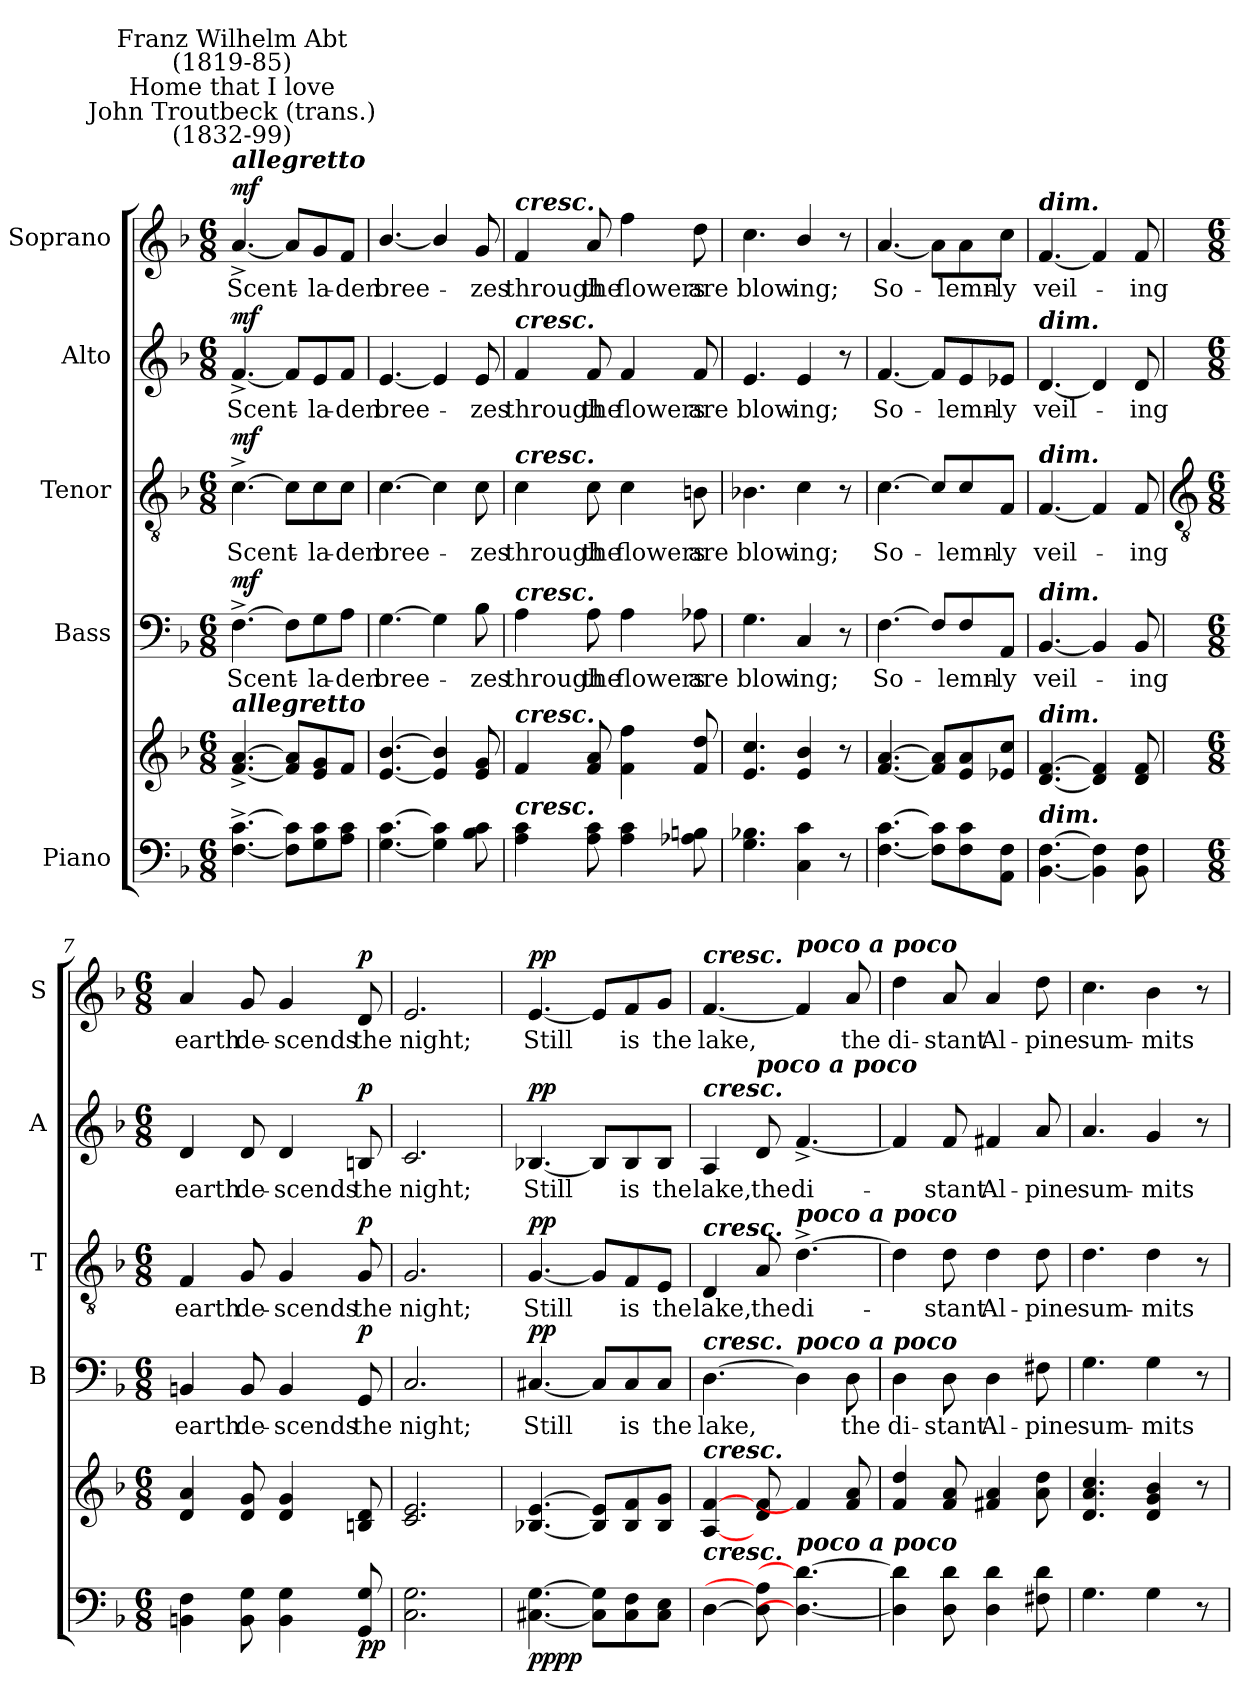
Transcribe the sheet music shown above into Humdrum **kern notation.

**kern	**kern	**dynam	**kern	**text	**dynam	**kern	**text	**dynam	**kern	**text	**dynam	**kern	**text	**dynam
*part5	*part5	*part5	*part4	*part4	*part4	*part3	*part3	*part3	*part2	*part2	*part2	*part1	*part1	*part1
*staff6	*staff5	*staff5/6	*staff4	*staff4	*staff4	*staff3	*staff3	*staff3	*staff2	*staff2	*staff2	*staff1	*staff1	*staff1
*I"Piano	*	*	*I"Bass	*	*	*I"Tenor	*	*	*I"Alto	*	*	*I"Soprano	*	*
*	*	*	*I'B	*	*	*I'T	*	*	*I'A	*	*	*I'S	*	*
*clefF4	*clefG2	*	*clefF4	*	*	*clefGv2	*	*	*clefG2	*	*	*clefG2	*	*
*k[b-]	*k[b-]	*	*k[b-]	*	*	*k[b-]	*	*	*k[b-]	*	*	*k[b-]	*	*
*F:	*F:	*	*F:	*	*	*F:	*	*	*F:	*	*	*F:	*	*
*M6/8	*M6/8	*	*M6/8	*	*	*M6/8	*	*	*M6/8	*	*	*M6/8	*	*
*MM80	*MM80	*	*MM80	*	*	*MM80	*	*	*MM80	*	*	*MM80	*	*
=1	=1	=1	=1	=1	=1	=1	=1	=1	=1	=1	=1	=1	=1	=1
!	!	!	!	!	!	!	!	!	!	!	!	!LO:TX:a:Bi:t=allegretto	!	!
!	!	!	!	!	!	!	!	!	!	!	!	!LO:TX:a:cj:t=John Troutbeck (trans.)\n(1832-99)	!	!
!	!	!	!	!	!	!	!	!	!	!	!	!LO:TX:a:cj:t=Home that I love	!	!
!	!	!	!	!	!	!	!	!	!	!	!	!LO:TX:a:cj:t=Franz Wilhelm Abt\n(1819-85)	!	!
!	!LO:TX:a:Bi:t=allegretto	!	!	!	!	!	!	!	!	!	!	!	!	!
!	!	!LO:DY:b=2	!	!LO:LY:b	!	!	!LO:LY:b	!	!	!LO:LY:b	!	!	!LO:LY:b	!
!	!	!LO:DY:n=1:b	!	!	!LO:DY:b	!	!	!LO:DY:b	!	!	!LO:DY:b	!	!	!LO:DY:b
[4.F^ [4.c^	[4.f/^ [4.a/^	mf mf	[4.F^	Scent-	mf	[4.c^	Scent-	mf	[4.f^	Scent-	mf	[4.a^/	Scent-	mf
8F] 8c]L	8f] 8a]L	.	8F\L]	.	.	8c\L]	.	.	8f/L]	.	.	8a/L]	.	.
!	!	!	!	!LO:LY:b	!	!	!LO:LY:b	!	!	!LO:LY:b	!	!	!LO:LY:b	!
8G 8c	8e 8g	.	8G\	la-	.	8c\	la-	.	8e/	la-	.	8g/	la-	.
!	!	!	!	!LO:LY:b	!	!	!LO:LY:b	!	!	!LO:LY:b	!	!	!LO:LY:b	!
8A 8cJ	8fJ	.	8A\J	-den	.	8c\J	-den	.	8f/J	-den	.	8f/J	-den	.
=2	=2	=2	=2	=2	=2	=2	=2	=2	=2	=2	=2	=2	=2	=2
!	!	!	!	!LO:LY:b	!	!	!LO:LY:b	!	!	!LO:LY:b	!	!	!LO:LY:b	!
[4.G [4.c	[4.e/ [4.b-/	.	[4.G	bree-	.	[4.c	bree-	.	[4.e	bree-	.	[4.b-/	bree-	.
4G] 4c]	4e/] 4b-/]	.	4G]	.	.	4c]	.	.	4e]	.	.	4b-/]	.	.
!	!	!	!	!LO:LY:b	!	!	!LO:LY:b	!	!	!LO:LY:b	!	!	!LO:LY:b	!
8B- 8c	8e 8g	.	8B-	-zes	.	8c	-zes	.	8e	-zes	.	8g	-zes	.
=3	=3	=3	=3	=3	=3	=3	=3	=3	=3	=3	=3	=3	=3	=3
!	!	!	!	!	!	!	!	!	!	!	!	!LO:TX:a:Bi:t=cresc.	!	!
!	!	!	!	!	!	!	!	!	!LO:TX:a:Bi:t=cresc.	!	!	!	!	!
!	!	!	!	!	!	!LO:TX:a:Bi:t=cresc.	!	!	!	!	!	!	!	!
!	!	!	!LO:TX:a:Bi:t=cresc.	!	!	!	!	!	!	!	!	!	!	!
!	!LO:TX:a:Bi:t=cresc.	!	!	!	!	!	!	!	!	!	!	!	!	!
!LO:TX:a:Bi:t=cresc.	!	!	!	!	!	!	!	!	!	!	!	!	!	!
!	!	!	!	!LO:LY:b	!	!	!LO:LY:b	!	!	!LO:LY:b	!	!	!LO:LY:b	!
4A 4c	4f	.	4A	through	.	4c	through	.	4f	through	.	4f	through	.
!	!	!	!	!LO:LY:b	!	!	!LO:LY:b	!	!	!LO:LY:b	!	!	!LO:LY:b	!
8A 8c	8f 8a	.	8A	the	.	8c	the	.	8f	the	.	8a	the	.
!	!	!	!	!LO:LY:b	!	!	!LO:LY:b	!	!	!LO:LY:b	!	!	!LO:LY:b	!
4A 4c	4f 4ff	.	4A	flowers	.	4c	flowers	.	4f	flowers	.	4ff	flowers	.
!	!	!	!	!LO:LY:b	!	!	!LO:LY:b	!	!	!LO:LY:b	!	!	!LO:LY:b	!
8A-X 8Bn	8f 8dd	.	8A-X	are	.	8Bn	are	.	8f	are	.	8dd	are	.
=4	=4	=4	=4	=4	=4	=4	=4	=4	=4	=4	=4	=4	=4	=4
!	!	!	!	!LO:LY:b	!	!	!LO:LY:b	!	!	!LO:LY:b	!	!	!LO:LY:b	!
4.G 4.B-X	4.e 4.cc	.	4.G	blow-	.	4.B-X	blow-	.	4.e	blow-	.	4.cc	blow-	.
!	!	!	!	!LO:LY:b	!	!	!LO:LY:b	!	!	!LO:LY:b	!	!	!LO:LY:b	!
4C 4c	4e/ 4b-/	.	4C	-ing;	.	4c	-ing;	.	4e	-ing;	.	4b-/	-ing;	.
8r	8r	.	8r	.	.	8r	.	.	8r	.	.	8r	.	.
=5	=5	=5	=5	=5	=5	=5	=5	=5	=5	=5	=5	=5	=5	=5
!	!	!	!	!LO:LY:b	!	!	!LO:LY:b	!	!	!LO:LY:b	!	!	!LO:LY:b	!
[4.F [4.c	[4.f [4.a	.	[4.F	So-	.	[4.c	So-	.	[4.f	So-	.	[4.a	So-	.
8F] 8c]L	8f] 8a]L	.	8F/L]	.	.	8c/L]	.	.	8f/L]	.	.	8a\L]	.	.
!	!	!	!	!LO:LY:b	!	!	!LO:LY:b	!	!	!LO:LY:b	!	!	!LO:LY:b	!
8F 8c	8e 8a	.	8F/	lemn-	.	8c/	lemn-	.	8e/	lemn-	.	8a\	lemn-	.
!	!	!	!	!LO:LY:b	!	!	!LO:LY:b	!	!	!LO:LY:b	!	!	!LO:LY:b	!
8AA 8FJ	8e-X 8ccJ	.	8AA/J	-ly	.	8F/J	-ly	.	8e-X/J	-ly	.	8cc\J	-ly	.
=6	=6	=6	=6	=6	=6	=6	=6	=6	=6	=6	=6	=6	=6	=6
!	!	!	!	!	!	!	!	!	!	!	!	!LO:TX:a:Bi:t=dim.	!	!
!	!	!	!	!	!	!	!	!	!LO:TX:a:Bi:t=dim.	!	!	!	!	!
!	!	!	!	!	!	!LO:TX:a:Bi:t=dim.	!	!	!	!	!	!	!	!
!	!	!	!LO:TX:a:Bi:t=dim.	!	!	!	!	!	!	!	!	!	!	!
!	!LO:TX:a:Bi:t=dim.	!	!	!	!	!	!	!	!	!	!	!	!	!
!LO:TX:a:Bi:t=dim.	!	!	!	!	!	!	!	!	!	!	!	!	!	!
!	!	!	!	!LO:LY:b	!	!	!LO:LY:b	!	!	!LO:LY:b	!	!	!LO:LY:b	!
[4.BB- [4.F	[4.d [4.f	.	[4.BB-	veil-	.	[4.F	veil-	.	[4.d	veil-	.	[4.f	veil-	.
4BB-] 4F]	4d] 4f]	.	4BB-]	.	.	4F]	.	.	4d]	.	.	4f]	.	.
!	!	!	!	!LO:LY:b	!	!	!LO:LY:b	!	!	!LO:LY:b	!	!	!LO:LY:b	!
8BB- 8F	8d 8f	.	8BB-	ing	.	8F	ing	.	8d	ing	.	8f	ing	.
!!LO:LB:g=z
=7	=7	=7	=7	=7	=7	=7	=7	=7	=7	=7	=7	=7	=7	=7
*	*	*	*	*	*	*clefGv2	*	*	*	*	*	*	*	*
*M6/8	*M6/8	*	*M6/8	*	*	*M6/8	*	*	*M6/8	*	*	*M6/8	*	*
!	!	!	!	!LO:LY:b	!	!	!LO:LY:b	!	!	!LO:LY:b	!	!	!LO:LY:b	!
4BBn 4F	4d 4a	.	4BBn	earth	.	4F	earth	.	4d	earth	.	4a	earth	.
!	!	!	!	!LO:LY:b	!	!	!LO:LY:b	!	!	!LO:LY:b	!	!	!LO:LY:b	!
8BB 8G	8d 8g	.	8BB	de-	.	8G	de-	.	8d	de-	.	8g	de-	.
!	!	!	!	!LO:LY:b	!	!	!LO:LY:b	!	!	!LO:LY:b	!	!	!LO:LY:b	!
4BB 4G	4d 4g	.	4BB	-scends	.	4G	-scends	.	4d	-scends	.	4g	-scends	.
!	!	!LO:DY:b=2	!	!LO:LY:b	!	!	!LO:LY:b	!	!	!LO:LY:b	!	!	!LO:LY:b	!
!	!	!LO:DY:n=1:b	!	!	!LO:DY:b	!	!	!LO:DY:b	!	!	!LO:DY:b	!	!	!LO:DY:b
8GG 8G	8Bn 8d	p p	8GG	the	p	8G	the	p	8Bn	the	p	8d	the	p
=8	=8	=8	=8	=8	=8	=8	=8	=8	=8	=8	=8	=8	=8	=8
!	!	!	!	!LO:LY:b	!	!	!LO:LY:b	!	!	!LO:LY:b	!	!	!LO:LY:b	!
2.C 2.G	2.c 2.e	.	2.C	night;	.	2.G	night;	.	2.c	night;	.	2.e	night;	.
=9	=9	=9	=9	=9	=9	=9	=9	=9	=9	=9	=9	=9	=9	=9
!	!	!LO:DY:b=2	!	!LO:LY:b	!	!	!LO:LY:b	!	!	!LO:LY:b	!	!	!LO:LY:b	!
!	!	!LO:DY:n=1:b	!	!	!LO:DY:b	!	!	!LO:DY:b	!	!	!LO:DY:b	!	!	!LO:DY:b
[4.C#X [4.G	[4.B-X [4.e	pp pp	[4.C#X	Still	pp	[4.G	Still	pp	[4.B-X	Still	pp	[4.e	Still	pp
8C#] 8G]L	8B-] 8e]L	.	8C#/L]	.	.	8G/L]	.	.	8B-/L]	.	.	8e/L]	.	.
!	!	!	!	!LO:LY:b	!	!	!LO:LY:b	!	!	!LO:LY:b	!	!	!LO:LY:b	!
8C# 8F	8B- 8f	.	8C#/	is	.	8F/	is	.	8B-/	is	.	8f/	is	.
!	!	!	!	!LO:LY:b	!	!	!LO:LY:b	!	!	!LO:LY:b	!	!	!LO:LY:b	!
8C# 8EJ	8B- 8gJ	.	8C#/J	the	.	8E/J	the	.	8B-/J	the	.	8g/J	the	.
=10	=10	=10	=10	=10	=10	=10	=10	=10	=10	=10	=10	=10	=10	=10
!	!	!	!	!	!	!	!	!	!	!	!	!LO:TX:a:Bi:t=cresc.	!	!
!	!	!	!	!	!	!	!	!	!LO:TX:a:Bi:t=cresc.	!	!	!	!	!
!	!	!	!	!	!	!LO:TX:a:Bi:t=cresc.	!	!	!	!	!	!	!	!
!	!	!	!LO:TX:a:Bi:t=cresc.	!	!	!	!	!	!	!	!	!	!	!
!	!LO:TX:a:Bi:t=cresc.	!	!	!	!	!	!	!	!	!	!	!	!	!
!LO:TX:a:Bi:t=cresc.	!	!	!	!	!	!	!	!	!	!	!	!	!	!
!	!	!	!	!LO:LY:b	!	!	!LO:LY:b	!	!	!LO:LY:b	!	!	!LO:LY:b	!
[4D	[4A [4f	.	[4.D	lake,	.	4D	lake,	.	4A	lake,	.	[4.f	lake,	.
!	!	!	!	!	!	!	!	!	!LO:TX:a:Bi:t=poco a poco	!	!	!	!	!
!	!	!	!	!	!	!	!LO:LY:b	!	!	!LO:LY:b	!	!	!	!
8D] 8A]	8d 8f	.	.	.	.	8A	the	.	8d	the	.	.	.	.
!	!	!	!	!	!	!	!	!	!	!	!	!LO:TX:a:Bi:t=poco a poco	!	!
!	!	!	!	!	!	!LO:TX:a:Bi:t=poco a poco	!	!	!	!	!	!	!	!
!	!	!	!LO:TX:a:Bi:t=poco a poco	!	!	!	!	!	!	!	!	!	!	!
!LO:TX:a:Bi:t=poco a poco	!	!	!	!	!	!	!	!	!	!	!	!	!	!
!	!	!	!	!	!	!	!LO:LY:b	!	!	!LO:LY:b	!	!	!	!
4.D_ 4.d_	4f]	.	4D]	.	.	[4.d^	di-	.	[4.f^	di-	.	4f]	.	.
!	!	!	!	!LO:LY:b	!	!	!	!	!	!	!	!	!LO:LY:b	!
.	8f 8a	.	8D	the	.	.	.	.	.	.	.	8a	the	.
=11	=11	=11	=11	=11	=11	=11	=11	=11	=11	=11	=11	=11	=11	=11
!	!	!	!	!LO:LY:b	!	!	!	!	!	!	!	!	!LO:LY:b	!
4D] 4d]	4f 4dd	.	4D	di-	.	4d]	.	.	4f]	.	.	4dd	di-	.
!	!	!	!	!LO:LY:b	!	!	!LO:LY:b	!	!	!LO:LY:b	!	!	!LO:LY:b	!
8D 8d	8f 8a	.	8D	-stant	.	8d	stant	.	8f	stant	.	8a	-stant	.
!	!	!	!	!LO:LY:b	!	!	!LO:LY:b	!	!	!LO:LY:b	!	!	!LO:LY:b	!
4D 4d	4f#X 4a	.	4D	Al-	.	4d	Al-	.	4f#X	Al-	.	4a	Al-	.
!	!	!	!	!LO:LY:b	!	!	!LO:LY:b	!	!	!LO:LY:b	!	!	!LO:LY:b	!
8F#X 8d	8a 8dd	.	8F#X	-pine	.	8d	-pine	.	8a	-pine	.	8dd	-pine	.
=12	=12	=12	=12	=12	=12	=12	=12	=12	=12	=12	=12	=12	=12	=12
!	!	!	!	!LO:LY:b	!	!	!LO:LY:b	!	!	!LO:LY:b	!	!	!LO:LY:b	!
4.G	4.d 4.a 4.cc	.	4.G	sum-	.	4.d	sum-	.	4.a	sum-	.	4.cc	sum-	.
!	!	!	!	!LO:LY:b	!	!	!LO:LY:b	!	!	!LO:LY:b	!	!	!LO:LY:b	!
4G	4d 4g 4b-	.	4G	-mits	.	4d	-mits	.	4g	-mits	.	4b-	-mits	.
8r	8r	.	8r	.	.	8r	.	.	8r	.	.	8r	.	.
=	=	=	=	=	=	=	=	=	=	=	=	=	=	=
*-	*-	*-	*-	*-	*-	*-	*-	*-	*-	*-	*-	*-	*-	*-
